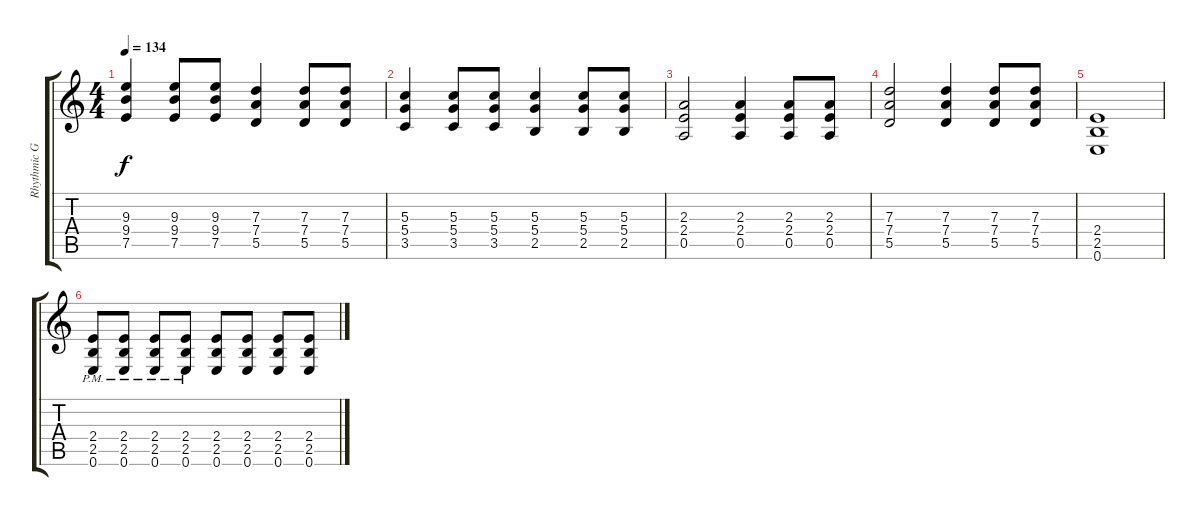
\track ("Rhythmic Guitar" "Rhythmic G") {instrument distortionguitar}
\staff {score tabs}
\tuning (E4 B3 G3 D3 A2 E2) {hide}
\ts (4 4)
\tempo 134
\clef g2
\ks c
(9.3 9.4 7.5).4{dy f} (9.3 9.4 7.5).8 (9.3 9.4 7.5).8 (7.3 7.4 5.5).4 (7.3 7.4 5.5).8 (7.3 7.4 5.5).8 |
(5.3 5.4 3.5).4 (5.3 5.4 3.5).8 (5.3 5.4 3.5).8 (5.3 5.4 2.5).4 (5.3 5.4 2.5).8 (5.3 5.4 2.5).8 |
(2.3 2.4 0.5).2 (2.3 2.4 0.5).4 (2.3 2.4 0.5).8 (2.3 2.4 0.5).8 |
(7.3 7.4 5.5).2 (7.3 7.4 5.5).4 (7.3 7.4 5.5).8 (7.3 7.4 5.5).8 |
(2.4 2.5 0.6).1 |
(2.4{pm} 2.5{pm} 0.6{pm}).8 (2.4{pm} 2.5{pm} 0.6{pm}).8 (2.4{pm} 2.5{pm} 0.6{pm}).8 (2.4{pm} 2.5{pm} 0.6{pm}).8 (2.4 2.5 0.6).8 (2.4 2.5 0.6).8 (2.4 2.5 0.6).8 (2.4 2.5 0.6).8
